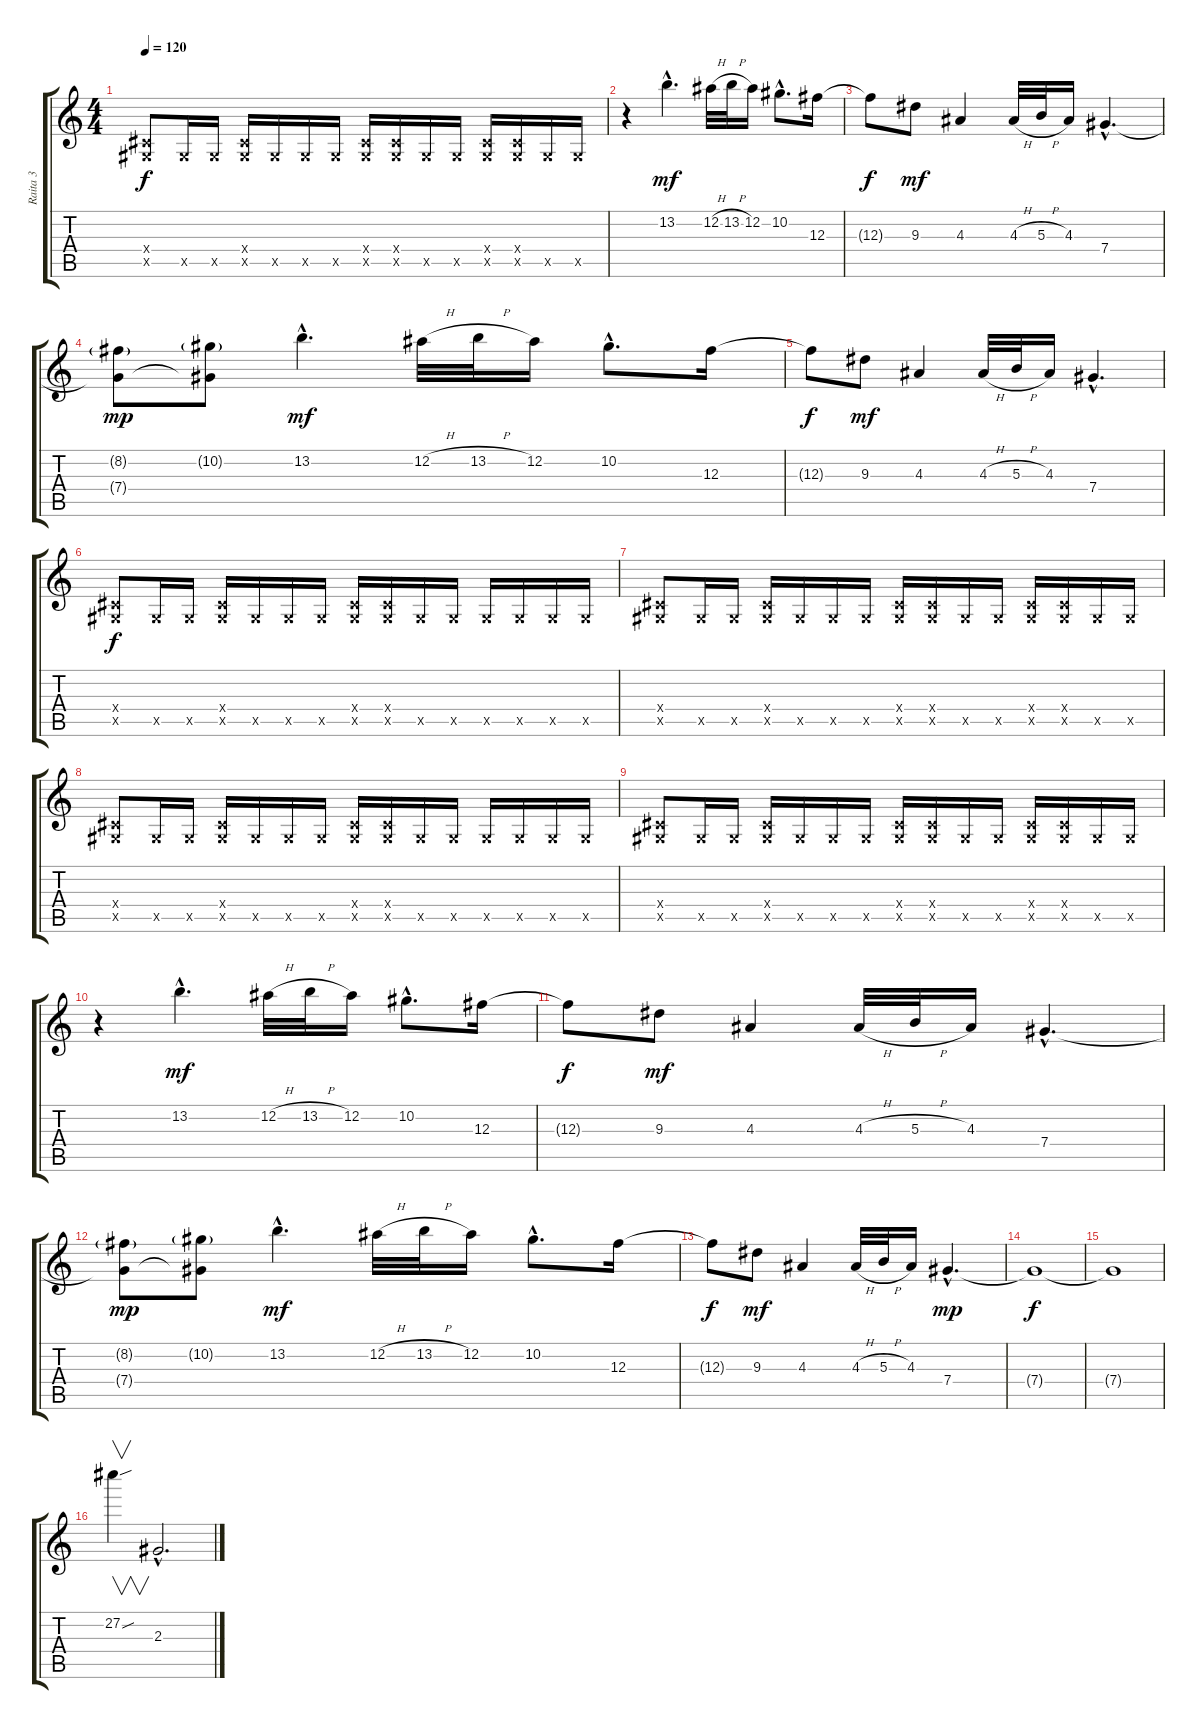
\track ("Raita 3" "Raita 3") {instrument overdrivenguitar}
\staff {score tabs}
\tuning (Eb4 Bb3 Gb3 Db3 Ab2 Eb2) {hide}
\ts (4 4)
\tempo 120
\clef g2
\ks c
(0.4{x} 0.5{x}).8{dy f} 0.5{x}.16 0.5{x}.16 (0.4{x} 0.5{x}).16 0.5{x}.16 0.5{x}.16 0.5{x}.16 (0.4{x} 0.5{x}).16 (0.4{x} 0.5{x}).16 0.5{x}.16 0.5{x}.16 (0.4{x} 0.5{x}).16 (0.4{x} 0.5{x}).16 0.5{x}.16 0.5{x}.16 |
r.4{volume 13} 13.2{hac}.4{d dy mf} 12.2{h}.32 13.2{h}.32 12.2.16 10.2{hac}.8{d} 12.3.16 |
12.3{t}.8{dy f} 9.3.8{dy mf} 4.3.4 4.3{h}.32 5.3{h}.32 4.3.16 7.4{hac}.4{d} |
(8.2{g} 7.4{t}).8{dy mp} (10.2{g} 7.4{t}).8 13.2{hac}.4{d dy mf} 12.2{h}.32 13.2{h}.32 12.2.16 10.2{hac}.8{d} 12.3.16 |
12.3{t}.8{dy f} 9.3.8{dy mf} 4.3.4 4.3{h}.32 5.3{h}.32 4.3.16 7.4{hac}.4{d} |
(0.4{x} 0.5{x}).8{dy f volume 10} 0.5{x}.16 0.5{x}.16 (0.4{x} 0.5{x}).16 0.5{x}.16 0.5{x}.16 0.5{x}.16 (0.4{x} 0.5{x}).16 (0.4{x} 0.5{x}).16 0.5{x}.16 0.5{x}.16 0.5{x}.16 0.5{x}.16 0.5{x}.16 0.5{x}.16 |
(0.4{x} 0.5{x}).8 0.5{x}.16 0.5{x}.16 (0.4{x} 0.5{x}).16 0.5{x}.16 0.5{x}.16 0.5{x}.16 (0.4{x} 0.5{x}).16 (0.4{x} 0.5{x}).16 0.5{x}.16 0.5{x}.16 (0.4{x} 0.5{x}).16 (0.4{x} 0.5{x}).16 0.5{x}.16 0.5{x}.16 |
(0.4{x} 0.5{x}).8 0.5{x}.16 0.5{x}.16 (0.4{x} 0.5{x}).16 0.5{x}.16 0.5{x}.16 0.5{x}.16 (0.4{x} 0.5{x}).16 (0.4{x} 0.5{x}).16 0.5{x}.16 0.5{x}.16 0.5{x}.16 0.5{x}.16 0.5{x}.16 0.5{x}.16 |
(0.4{x} 0.5{x}).8 0.5{x}.16 0.5{x}.16 (0.4{x} 0.5{x}).16 0.5{x}.16 0.5{x}.16 0.5{x}.16 (0.4{x} 0.5{x}).16 (0.4{x} 0.5{x}).16 0.5{x}.16 0.5{x}.16 (0.4{x} 0.5{x}).16 (0.4{x} 0.5{x}).16 0.5{x}.16 0.5{x}.16 |
r.4{volume 13} 13.2{hac}.4{d dy mf} 12.2{h}.32 13.2{h}.32 12.2.16 10.2{hac}.8{d} 12.3.16 |
12.3{t}.8{dy f} 9.3.8{dy mf} 4.3.4 4.3{h}.32 5.3{h}.32 4.3.16 7.4{hac}.4{d} |
(8.2{g} 7.4{t}).8{dy mp} (10.2{g} 7.4{t}).8 13.2{hac}.4{d dy mf} 12.2{h}.32 13.2{h}.32 12.2.16 10.2{hac}.8{d} 12.3.16 |
12.3{t}.8{dy f} 9.3.8{dy mf} 4.3.4 4.3{h}.32 5.3{h}.32 4.3.16 7.4{hac}.4{d dy mp} |
7.4{t}.1{dy f} |
7.4{t}.1 |
27.2{sou}.4{v volume 4} 2.3{hac}.2{d volume 12 instrument overdrivenguitar}
